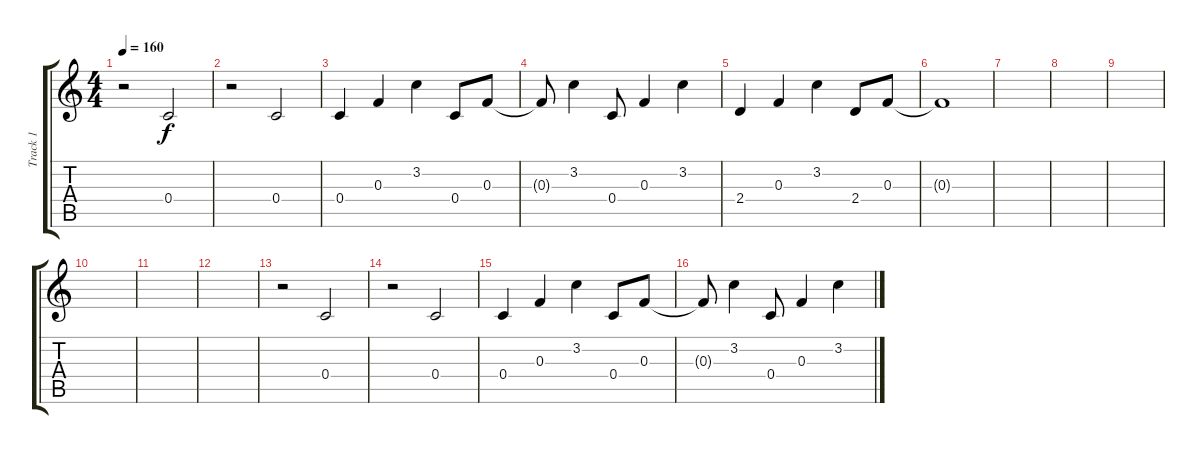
\track ("Track 1" "Track 1") {instrument acousticguitarnylon}
\staff {score tabs}
\tuning (D4 A3 F3 C3 G2 C2) {hide}
\ts (4 4)
\tempo 160
\clef g2
\ks c
r.2{dy f} 0.4.2 |
r.2 0.4.2 |
0.4.4 0.3.4 3.2.4 0.4.8 0.3.8 |
0.3{t}.8 3.2.4 0.4.8 0.3.4 3.2.4 |
2.4.4 0.3.4 3.2.4 2.4.8 0.3.8 |
0.3{t}.1 |
|
|
|
|
|
|
r.2 0.4.2 |
r.2 0.4.2 |
0.4.4 0.3.4 3.2.4 0.4.8 0.3.8 |
0.3{t}.8 3.2.4 0.4.8 0.3.4 3.2.4
